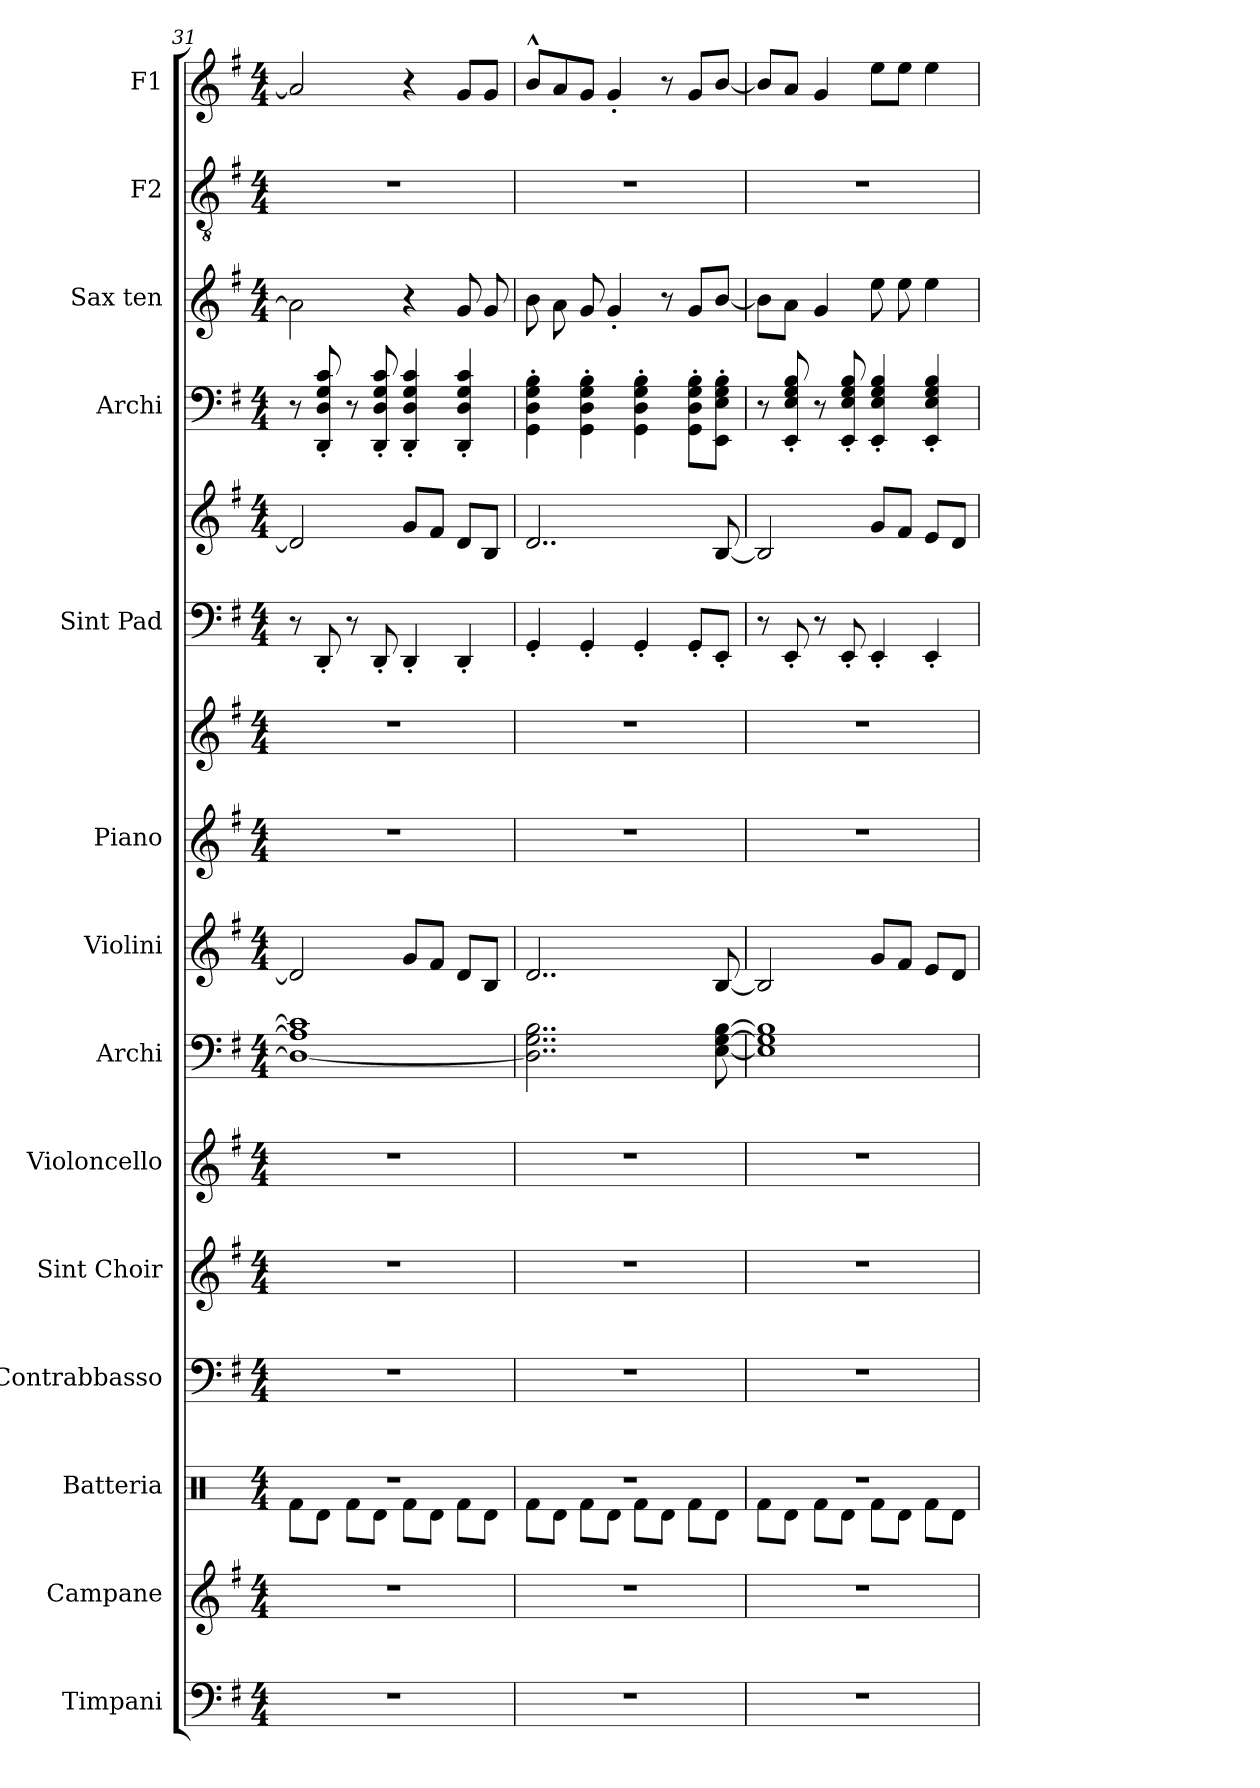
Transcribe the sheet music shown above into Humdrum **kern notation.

**kern	**kern	**kern	**kern	**kern	**kern	**kern	**kern	**kern	**kern	**kern	**kern	**kern	**kern	**kern	**kern
*part14	*part13	*part12	*part11	*part10	*part9	*part8	*part7	*part6	*part6	*part5	*part5	*part4	*part3	*part2	*part1
*staff16	*staff15	*staff14	*staff13	*staff12	*staff11	*staff10	*staff9	*staff8	*staff7	*staff6	*staff5	*staff4	*staff3	*staff2	*staff1
*I"Timpani	*I"Campane	*I"Batteria	*I"Contrabbasso	*I"Sint Choir	*I"Violoncello	*I"Archi	*I"Violini	*I"Piano	*	*I"Sint Pad	*	*I"Archi	*I"Sax ten	*I"F2	*I"F1
*I'Tmp	*I'Cmp	*I'Batt	*I'Cb	*I'Sint	*I'Vc	*I'Ar	*I'Vl.	*	*	*I'Sint	*	*I'Ar	*I'Sax.t	*I'F2	*I'F1
*clefF4	*clefG2	*clefX	*clefF4	*clefG2	*clefG2	*clefF4	*clefG2	*clefG2	*clefG2	*clefF4	*clefG2	*clefF4	*clefG2	*clefGv2	*clefG2
*	*	*	*ITrd7c12	*	*	*	*	*	*	*	*	*	*ITrd8c14	*ITrd8c14	*
*k[f#]	*k[f#]	*k[]	*k[f#]	*k[f#]	*k[f#]	*k[f#]	*k[f#]	*k[f#]	*k[f#]	*k[f#]	*k[f#]	*k[f#]	*k[f#]	*k[f#]	*k[f#]
*M4/4	*M4/4	*M4/4	*M4/4	*M4/4	*M4/4	*M4/4	*M4/4	*M4/4	*M4/4	*M4/4	*M4/4	*M4/4	*M4/4	*M4/4	*M4/4
=31	=31	=31	=31	=31	=31	=31	=31	=31	=31	=31	=31	=31	=31	=31	=31
*	*	*^	*	*	*	*	*	*	*	*	*	*	*	*	*
1r	1r	1r	8Rf\L	1r	1r	1r	1D_ 1A] 1c]	2d/]	1r	1r	8r	2d/]	8r	2A\]	1r	2a/]
.	.	.	8Rd\J	.	.	.	.	.	.	.	8DD'/	.	8DD/' 8D/' 8G/' 8c/'	.	.	.
.	.	.	8Rf\L	.	.	.	.	.	.	.	8r	.	8r	.	.	.
.	.	.	8Rd\J	.	.	.	.	.	.	.	8DD'/	.	8DD/' 8D/' 8G/' 8c/'	.	.	.
.	.	.	8Rf\L	.	.	.	.	8g/L	.	.	4DD'/	8g/L	4DD/' 4D/' 4G/' 4c/'	4r	.	4r
.	.	.	8Rd\J	.	.	.	.	8f#/J	.	.	.	8f#/J	.	.	.	.
.	.	.	8Rf\L	.	.	.	.	8d/L	.	.	4DD'/	8d/L	4DD/' 4D/' 4G/' 4c/'	8G/	.	8gi/L
.	.	.	8Rd\J	.	.	.	.	8B/J	.	.	.	8B/J	.	8G/	.	8gi/J
=32	=32	=32	=32	=32	=32	=32	=32	=32	=32	=32	=32	=32	=32	=32	=32	=32
1r	1r	1r	8Rf\L	1r	1r	1r	2..D\] 2..G\ 2..B\	2..d/	1r	1r	4GG'/	2..d/	4GG\' 4D\' 4G\' 4B\'	8B\	1r	8b^^i/L
.	.	.	8Rd\J	.	.	.	.	.	.	.	.	.	.	8A\	.	8ai/
.	.	.	8Rf\L	.	.	.	.	.	.	.	4GG'/	.	4GG\' 4D\' 4G\' 4B\'	8G/	.	8gi/J
.	.	.	8Rd\J	.	.	.	.	.	.	.	.	.	.	4G'/	.	4g'i/
.	.	.	8Rf\L	.	.	.	.	.	.	.	4GG'/	.	4GG\' 4D\' 4G\' 4B\'	.	.	.
.	.	.	8Rd\J	.	.	.	.	.	.	.	.	.	.	8r	.	8r
.	.	.	8Rf\L	.	.	.	.	.	.	.	8GG'/L	.	8GG'\ 8D'\ 8G'\ 8B'\L	8G/L	.	8gi/L
.	.	.	8Rd\J	.	.	.	[8E\ [8G\ [8B\	[8B/	.	.	8EE'/J	[8B/	8EE'\ 8E'\ 8G'\ 8B'\J	[8B\J	.	[8bi/J
=33	=33	=33	=33	=33	=33	=33	=33	=33	=33	=33	=33	=33	=33	=33	=33	=33
1r	1r	1r	8Rf\L	1r	1r	1r	1E] 1G] 1B]	2B/]	1r	1r	8r	2B/]	8r	8B\L]	1r	8bi/L]
.	.	.	8Rd\J	.	.	.	.	.	.	.	8EE'/	.	8EE/' 8E/' 8G/' 8B/'	8A\J	.	8ai/J
.	.	.	8Rf\L	.	.	.	.	.	.	.	8r	.	8r	4G/	.	4gi/
.	.	.	8Rd\J	.	.	.	.	.	.	.	8EE'/	.	8EE/' 8E/' 8G/' 8B/'	.	.	.
.	.	.	8Rf\L	.	.	.	.	8g/L	.	.	4EE'/	8g/L	4EE/' 4E/' 4G/' 4B/'	8e\	.	8ee\L
.	.	.	8Rd\J	.	.	.	.	8f#/J	.	.	.	8f#/J	.	8e\	.	8ee\J
.	.	.	8Rf\L	.	.	.	.	8e/L	.	.	4EE'/	8e/L	4EE/' 4E/' 4G/' 4B/'	4e\	.	4ee\
.	.	.	8Rd\J	.	.	.	.	8d/J	.	.	.	8d/J	.	.	.	.
*	*	*v	*v	*	*	*	*	*	*	*	*	*	*	*	*	*
=	=	=	=	=	=	=	=	=	=	=	=	=	=	=	=
*-	*-	*-	*-	*-	*-	*-	*-	*-	*-	*-	*-	*-	*-	*-	*-
